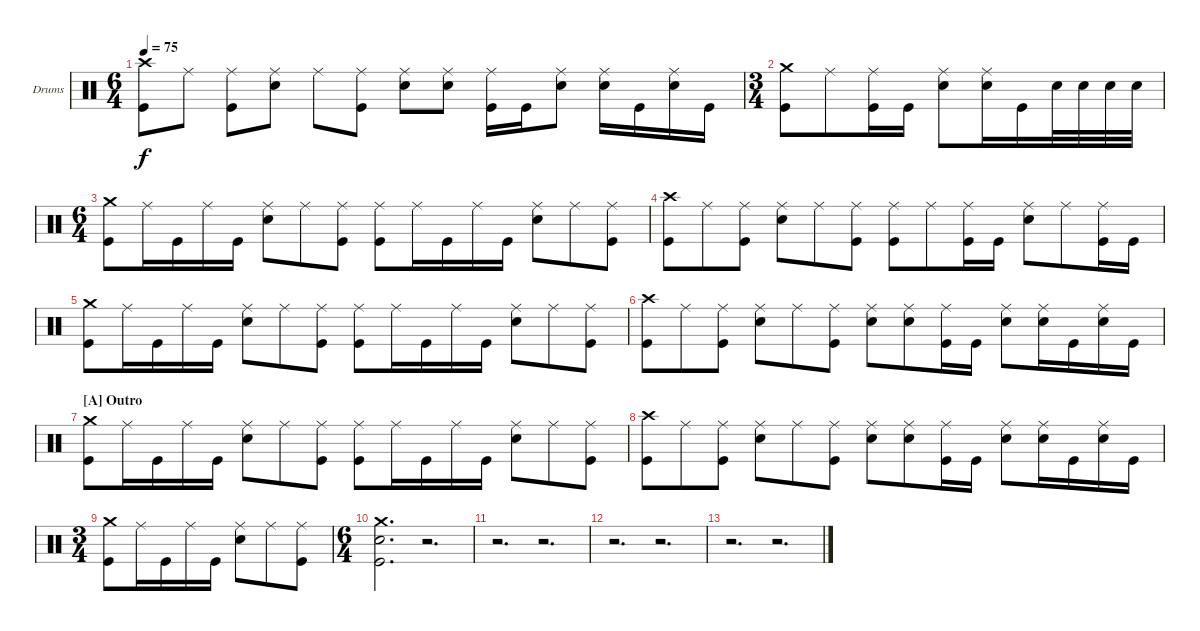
\defaultSystemsLayout 4
\bracketExtendMode groupsimilarinstruments
\firstSystemTrackNameOrientation horizontal
\otherSystemsTrackNameOrientation horizontal
\track ("Drums" "Drums") {instrument percussion}
\staff {score}
\articulation defaults
\ts (6 4)
\tempo 75
\clef neutral
\ks c
("Crash high (hit)" "Kick (hit)").8{dy f} "Ride (middle)".8 ("Ride (middle)" "Kick (hit)").8 ("Ride (middle)" "Snare (hit) 2").8 "Ride (middle)".8 ("Ride (middle)" "Kick (hit)").8 ("Ride (middle)" "Snare (hit) 2").8 ("Ride (middle)" "Snare (hit) 2").8 ("Ride (middle)" "Kick (hit)").16 "Kick (hit)".16 ("Ride (middle)" "Snare (hit) 2").8 ("Ride (middle)" "Snare (hit) 2").16 "Kick (hit)".16 ("Ride (middle)" "Snare (hit) 2").16 "Kick (hit)".16 |
\ts (3 4)
\beaming (8 3 3)
("Crash medium (hit)" "Kick (hit)").8 "Ride (middle)".8 ("Ride (middle)" "Kick (hit)").16 "Kick (hit)".16 ("Ride (middle)" "Snare (hit) 2").8 ("Ride (middle)" "Snare (hit) 2").16 "Kick (hit)".16 "Snare (hit) 2".32 "Snare (hit) 2".32 "Snare (hit) 2".32 "Snare (hit) 2".32 |
\ts (6 4)
\beaming (8 3 3 3 3)
("Crash medium (hit)" "Kick (hit)").8 "Ride (middle)".16 "Kick (hit)".16 "Ride (middle)".16 "Kick (hit)".16 ("Ride (middle)" "Snare (hit) 2").8 "Ride (middle)".8 ("Ride (middle)" "Kick (hit)").8 ("Ride (middle)" "Kick (hit)").8 "Ride (middle)".16 "Kick (hit)".16 "Ride (middle)".16 "Kick (hit)".16 ("Ride (middle)" "Snare (hit) 2").8 "Ride (middle)".8 ("Ride (middle)" "Kick (hit)").8 |
("Crash high (hit)" "Kick (hit)").8 "Ride (middle)".8 ("Ride (middle)" "Kick (hit)").8 ("Ride (middle)" "Snare (hit) 2").8 "Ride (middle)".8 ("Ride (middle)" "Kick (hit)").8 ("Ride (middle)" "Kick (hit)").8 "Ride (middle)".8 ("Ride (middle)" "Kick (hit)").16 "Kick (hit)".16 ("Ride (middle)" "Snare (hit) 2").8 "Ride (middle)".8 ("Ride (middle)" "Kick (hit)").16 "Kick (hit)".16 |
("Crash medium (hit)" "Kick (hit)").8 "Ride (middle)".16 "Kick (hit)".16 "Ride (middle)".16 "Kick (hit)".16 ("Ride (middle)" "Snare (hit) 2").8 "Ride (middle)".8 ("Ride (middle)" "Kick (hit)").8 ("Ride (middle)" "Kick (hit)").8 "Ride (middle)".16 "Kick (hit)".16 "Ride (middle)".16 "Kick (hit)".16 ("Ride (middle)" "Snare (hit) 2").8 "Ride (middle)".8 ("Ride (middle)" "Kick (hit)").8 |
("Crash high (hit)" "Kick (hit)").8 "Ride (middle)".8 ("Ride (middle)" "Kick (hit)").8 ("Ride (middle)" "Snare (hit) 2").8 "Ride (middle)".8 ("Ride (middle)" "Kick (hit)").8 ("Ride (middle)" "Snare (hit) 2").8 ("Ride (middle)" "Snare (hit) 2").8 ("Ride (middle)" "Kick (hit)").16 "Kick (hit)".16 ("Ride (middle)" "Snare (hit) 2").8 ("Ride (middle)" "Snare (hit) 2").16 "Kick (hit)".16 ("Ride (middle)" "Snare (hit) 2").16 "Kick (hit)".16 |
\section ("A" "Outro")
("Crash medium (hit)" "Kick (hit)").8 "Ride (middle)".16 "Kick (hit)".16 "Ride (middle)".16 "Kick (hit)".16 ("Ride (middle)" "Snare (hit) 2").8 "Ride (middle)".8 ("Ride (middle)" "Kick (hit)").8 ("Ride (middle)" "Kick (hit)").8 "Ride (middle)".16 "Kick (hit)".16 "Ride (middle)".16 "Kick (hit)".16 ("Ride (middle)" "Snare (hit) 2").8 "Ride (middle)".8 ("Ride (middle)" "Kick (hit)").8 |
("Crash high (hit)" "Kick (hit)").8 "Ride (middle)".8 ("Ride (middle)" "Kick (hit)").8 ("Ride (middle)" "Snare (hit) 2").8 "Ride (middle)".8 ("Ride (middle)" "Kick (hit)").8 ("Ride (middle)" "Snare (hit) 2").8 ("Ride (middle)" "Snare (hit) 2").8 ("Ride (middle)" "Kick (hit)").16 "Kick (hit)".16 ("Ride (middle)" "Snare (hit) 2").8 ("Ride (middle)" "Snare (hit) 2").16 "Kick (hit)".16 ("Ride (middle)" "Snare (hit) 2").16 "Kick (hit)".16 |
\ts (3 4)
\beaming (8 3 3 3 3)
("Crash medium (hit)" "Kick (hit)").8 "Ride (middle)".16 "Kick (hit)".16 "Ride (middle)".16 "Kick (hit)".16 ("Ride (middle)" "Snare (hit) 2").8 "Ride (middle)".8 ("Ride (middle)" "Kick (hit)").8 |
\ts (6 4)
\beaming (8 3 3 3 3)
("Crash medium (hit)" "Snare (hit) 2" "Kick (hit)").2{d} r.2{d} |
r.2{d} r.2{d} |
r.2{d} r.2{d} |
r.2{d} r.2{d}
